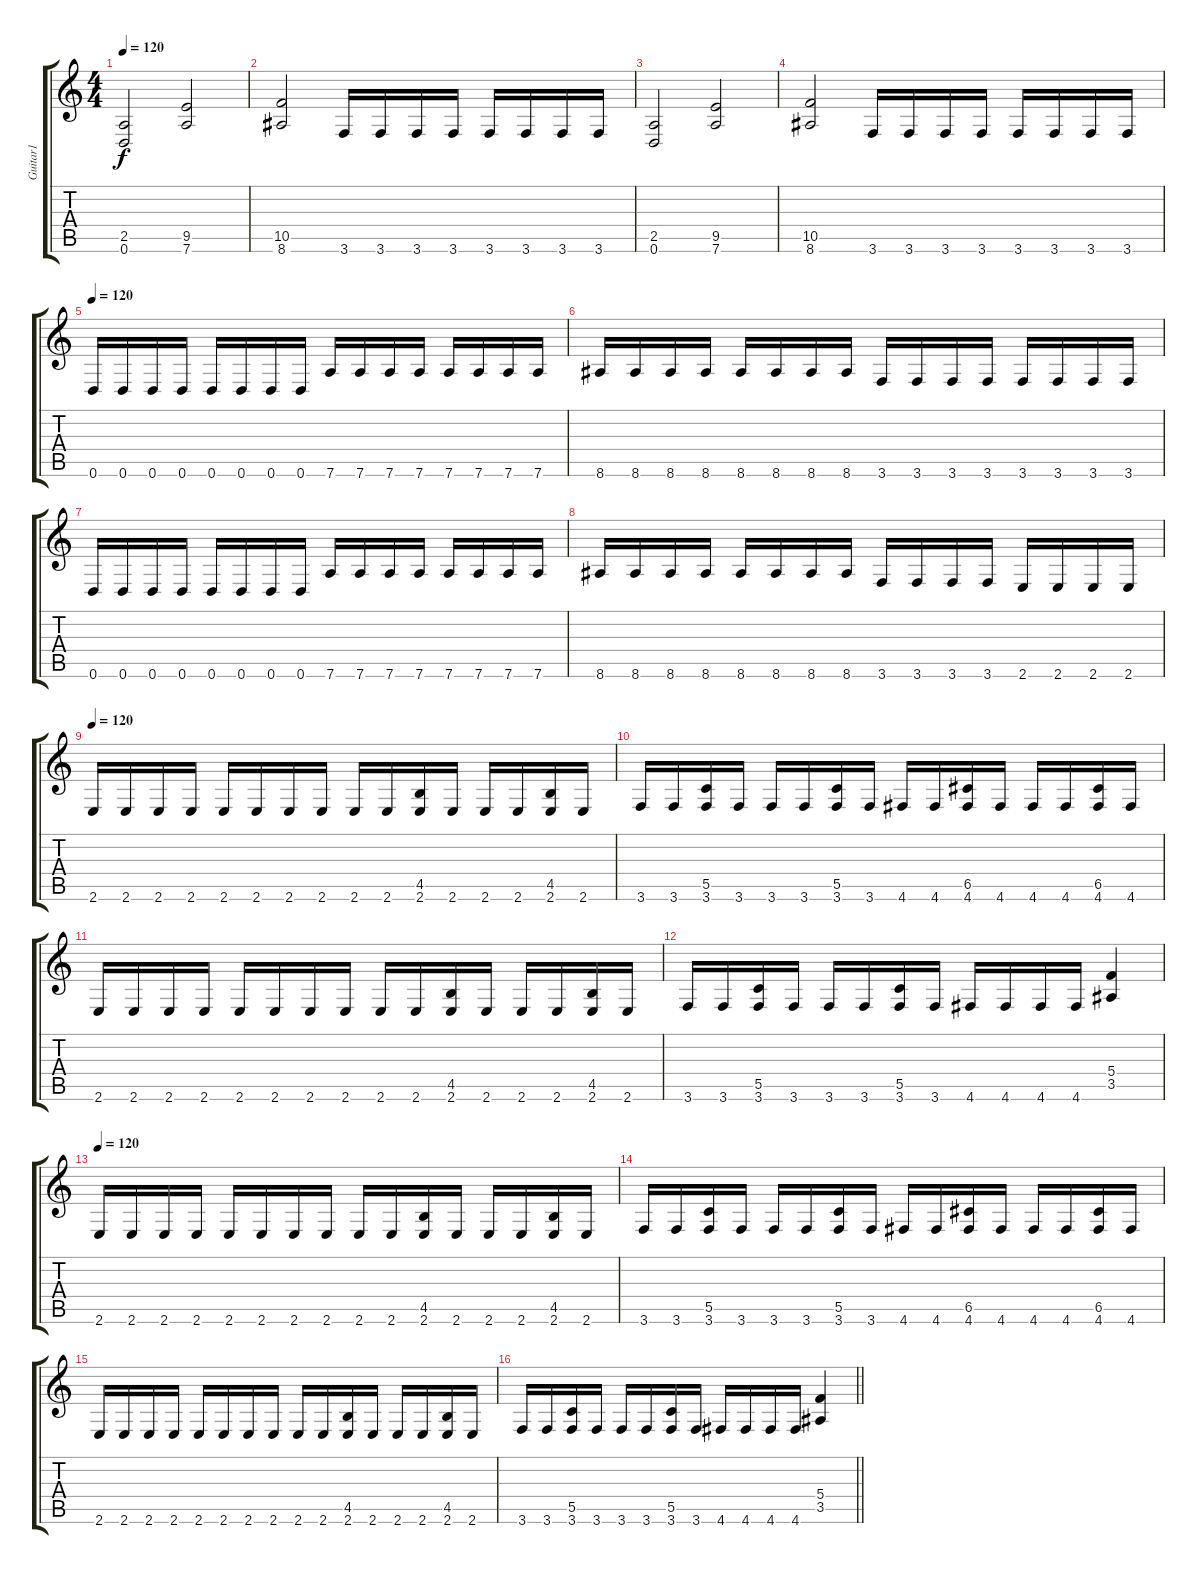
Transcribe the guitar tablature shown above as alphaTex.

\track ("Guitar1" "Guitar1") {instrument distortionguitar}
\staff {score tabs}
\tuning (D4 A3 F3 C3 G2 D2) {hide}
\ts (4 4)
\tempo 120
\clef g2
\ks c
(2.5 0.6).2{dy f} (9.5 7.6).2 |
(10.5 8.6).2 3.6.16 3.6.16 3.6.16 3.6.16 3.6.16 3.6.16 3.6.16 3.6.16 |
(2.5 0.6).2 (9.5 7.6).2 |
(10.5 8.6).2 3.6.16 3.6.16 3.6.16 3.6.16 3.6.16 3.6.16 3.6.16 3.6.16 |
\tempo 120
0.6.16 0.6.16 0.6.16 0.6.16 0.6.16 0.6.16 0.6.16 0.6.16 7.6.16 7.6.16 7.6.16 7.6.16 7.6.16 7.6.16 7.6.16 7.6.16 |
8.6.16 8.6.16 8.6.16 8.6.16 8.6.16 8.6.16 8.6.16 8.6.16 3.6.16 3.6.16 3.6.16 3.6.16 3.6.16 3.6.16 3.6.16 3.6.16 |
0.6.16 0.6.16 0.6.16 0.6.16 0.6.16 0.6.16 0.6.16 0.6.16 7.6.16 7.6.16 7.6.16 7.6.16 7.6.16 7.6.16 7.6.16 7.6.16 |
8.6.16 8.6.16 8.6.16 8.6.16 8.6.16 8.6.16 8.6.16 8.6.16 3.6.16 3.6.16 3.6.16 3.6.16 2.6.16 2.6.16 2.6.16 2.6.16 |
\tempo 120
2.6.16 2.6.16 2.6.16 2.6.16 2.6.16 2.6.16 2.6.16 2.6.16 2.6.16 2.6.16 (4.5 2.6).16 2.6.16 2.6.16 2.6.16 (4.5 2.6).16 2.6.16 |
3.6.16 3.6.16 (5.5 3.6).16 3.6.16 3.6.16 3.6.16 (5.5 3.6).16 3.6.16 4.6.16 4.6.16 (6.5 4.6).16 4.6.16 4.6.16 4.6.16 (6.5 4.6).16 4.6.16 |
2.6.16 2.6.16 2.6.16 2.6.16 2.6.16 2.6.16 2.6.16 2.6.16 2.6.16 2.6.16 (4.5 2.6).16 2.6.16 2.6.16 2.6.16 (4.5 2.6).16 2.6.16 |
3.6.16 3.6.16 (5.5 3.6).16 3.6.16 3.6.16 3.6.16 (5.5 3.6).16 3.6.16 4.6.16 4.6.16 4.6.16 4.6.16 (5.4 3.5).4 |
\tempo 120
2.6.16 2.6.16 2.6.16 2.6.16 2.6.16 2.6.16 2.6.16 2.6.16 2.6.16 2.6.16 (4.5 2.6).16 2.6.16 2.6.16 2.6.16 (4.5 2.6).16 2.6.16 |
3.6.16 3.6.16 (5.5 3.6).16 3.6.16 3.6.16 3.6.16 (5.5 3.6).16 3.6.16 4.6.16 4.6.16 (6.5 4.6).16 4.6.16 4.6.16 4.6.16 (6.5 4.6).16 4.6.16 |
2.6.16 2.6.16 2.6.16 2.6.16 2.6.16 2.6.16 2.6.16 2.6.16 2.6.16 2.6.16 (4.5 2.6).16 2.6.16 2.6.16 2.6.16 (4.5 2.6).16 2.6.16 |
\barLineRight lightlight
3.6.16 3.6.16 (5.5 3.6).16 3.6.16 3.6.16 3.6.16 (5.5 3.6).16 3.6.16 4.6.16 4.6.16 4.6.16 4.6.16 (5.4 3.5).4
